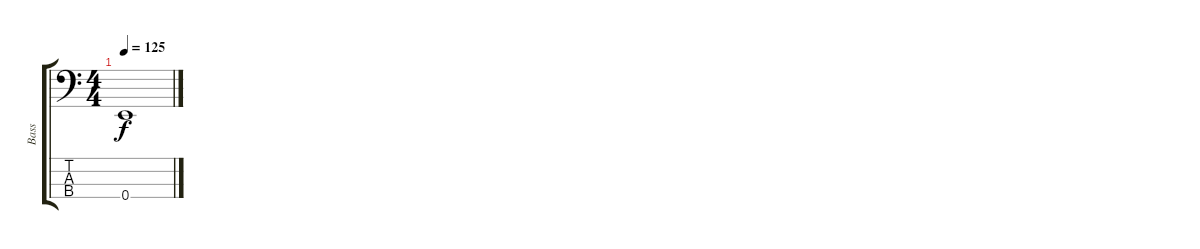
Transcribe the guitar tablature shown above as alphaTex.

\track ("Bass" "Bass") {instrument electricbassfinger}
\staff {score tabs}
\tuning (G2 D2 A1 E1) {hide}
\ts (4 4)
\tempo 125
\clef f4
\ks c
0.4{t}.1{dy f}
